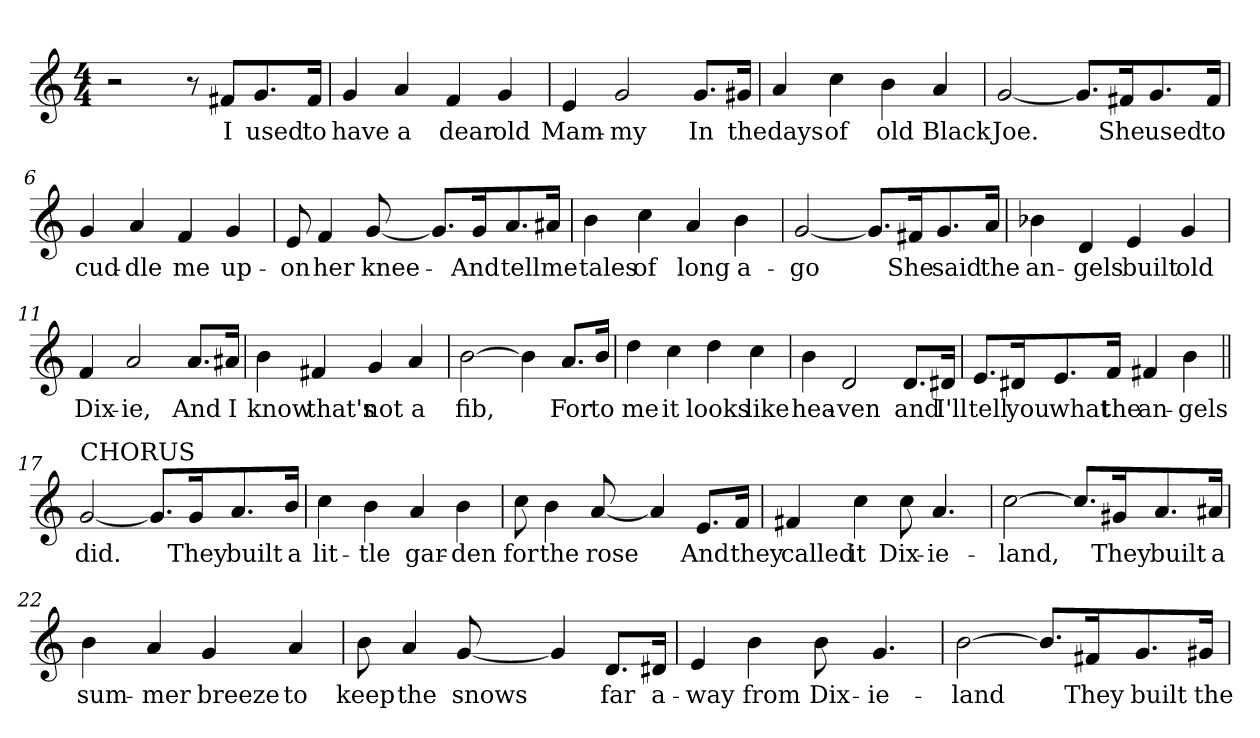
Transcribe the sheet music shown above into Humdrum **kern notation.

**kern	**text
*part1	*part1
*staff1	*staff1
*clefG2	*
*k[]	*
*C:	*
*M4/4	*
=1||	=1||
2r	.
8r	.
8f#X/L	I
8.g/	used
16f#/Jk	to
=2	=2
4g/	have
4a/	a
4f/	dear
4g/	old
=3	=3
4e/	Mam-
2g/	-my
8.g/L	In
16g#X/Jk	the
=4	=4
4a/	days
4cc\	of
4b\	old
4a/	Black
!!LO:LB:g=z
=5	=5
[2g/	Joe.
8.g/L]	.
16f#X/K	She
8.g/	used
16f#/Jk	to
=6	=6
4g/	cud-
4a/	-dle
4f/	me
4g/	up-
=7	=7
8e/	-on
4f/	her
[8g/	knee-
8.g/L]	.
16g/K	-And
8.a/	tell
16a#X/Jk	me
=8	=8
4b\	tales
4cc\	of
4a/	long
4b\	a-
!!LO:LB:g=z
=9	=9
[2g/	-go
8.g/L]	.
16f#X/K	She
8.g/	said
16a/Jk	the
=10	=10
4b-X\	an-
4d/	-gels
4e/	built
4g/	old
=11	=11
4f/	Dix-
2a/	-ie,
8.a/L	And
16a#X/Jk	I
=12	=12
4b\	know
4f#X/	that's
4g/	not
4a/	a
!!LO:LB:g=z
=13	=13
[2b\	fib,
4b\]	.
8.a/L	For
16b/Jk	to
=14	=14
4dd\	me
4cc\	it
4dd\	looks
4cc\	like
=15	=15
4b\	hea-
2d/	-ven
8.d/L	and
16d#X/Jk	I'll
=16	=16
8.e/L	tell
16d#X/K	you
8.e/	what
16f/Jk	the
4f#X/	an-
4b\	-gels
!!LO:LB:g=z
=17||	=17||
!LO:TX:a:t=CHORUS	!
[2g/	did.
8.g/L]	.
16g/K	They
8.a/	built
16b/Jk	a
=18	=18
4cc\	lit-
4b\	-tle
4a/	gar-
4b\	-den
=19	=19
8cc\	for
4b\	the
[8a/	rose
4a/]	.
8.e/L	And
16f/Jk	they
=20	=20
4f#X/	called
4cc\	it
8cc\	Dix-
4.a/	-ie-
!!LO:LB:g=z
=21	=21
[2cc\	-land,
8.cc/L]	.
16g#X/K	They
8.a/	built
16a#X/Jk	a
=22	=22
4b\	sum-
4a/	-mer
4g/	breeze
4a/	to
=23	=23
8b\	keep
4a/	the
[8g/	snows
4g/]	.
8.d/L	far
16d#X/Jk	a-
!!LO:LB:g=z
=24	=24
4e/	-way
4b\	from
8b\	Dix-
4.g/	-ie-
=25	=25
[2b\	-land
8.b/L]	.
16f#X/K	They
8.g/	built
16g#X/Jk	the
=	=
*-	*-
